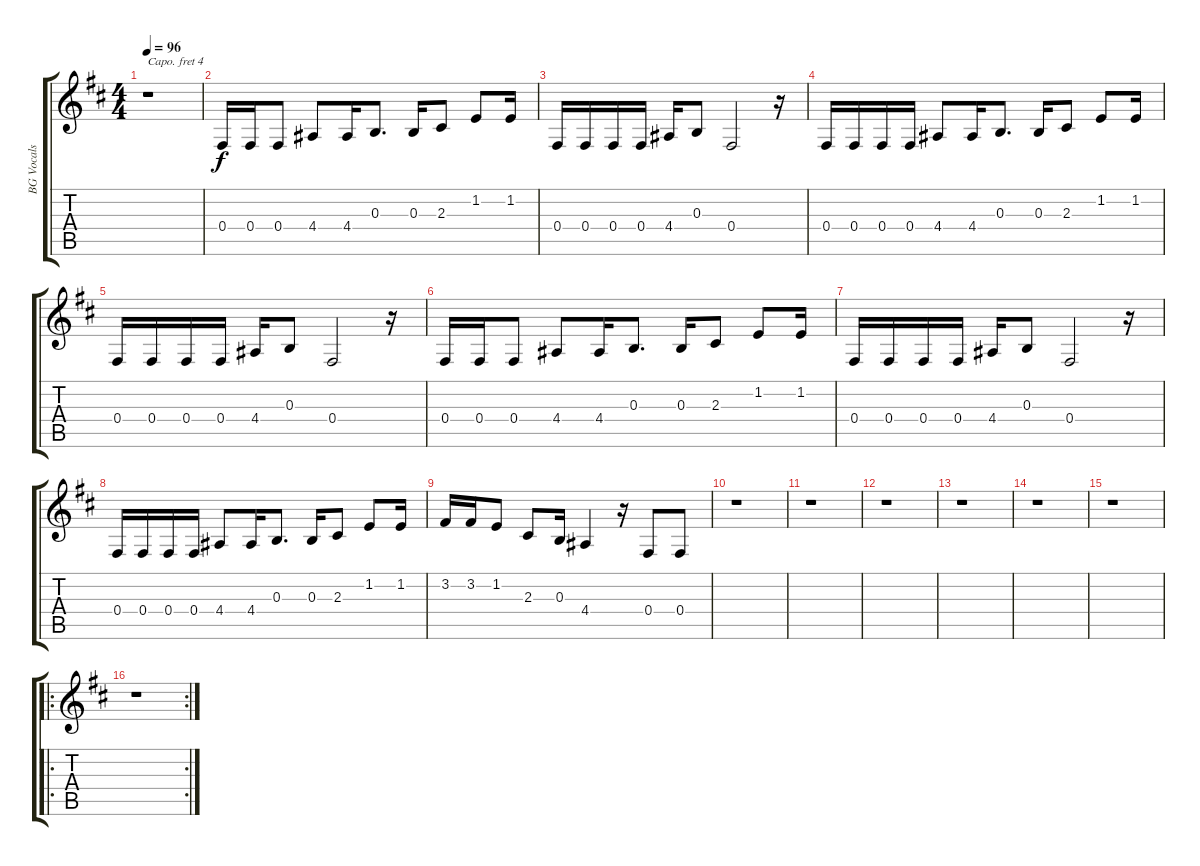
\track ("BG Vocals" "BG Vocals") {instrument altosax}
\staff {score tabs}
\capo 4
\tuning (E4 B3 G3 D3 A2 E2) {hide}
\ts (4 4)
\tempo 96
\clef g2
\ks d
r.1{dy f} |
0.4.16 0.4.16 0.4.8 4.4.8 4.4.16 0.3.8{d} 0.3.16 2.3.8 1.2.8 1.2.16 |
0.4.16 0.4.16 0.4.16 0.4.16 4.4.16 0.3.8 0.4.2 r.16 |
0.4.16 0.4.16 0.4.16 0.4.16 4.4.8 4.4.16 0.3.8{d} 0.3.16 2.3.8 1.2.8 1.2.16 |
0.4.16 0.4.16 0.4.16 0.4.16 4.4.16 0.3.8 0.4.2 r.16 |
0.4.16 0.4.16 0.4.8 4.4.8 4.4.16 0.3.8{d} 0.3.16 2.3.8 1.2.8 1.2.16 |
0.4.16 0.4.16 0.4.16 0.4.16 4.4.16 0.3.8 0.4.2 r.16 |
0.4.16 0.4.16 0.4.16 0.4.16 4.4.8 4.4.16 0.3.8{d} 0.3.16 2.3.8 1.2.8 1.2.16 |
3.2.16 3.2.16 1.2.8 2.3.8 0.3.16 4.4.4 r.16 0.4.8 0.4.8 |
r.1 |
r.1 |
r.1 |
r.1 |
r.1 |
r.1 |
\ro
\rc 2
r.1
